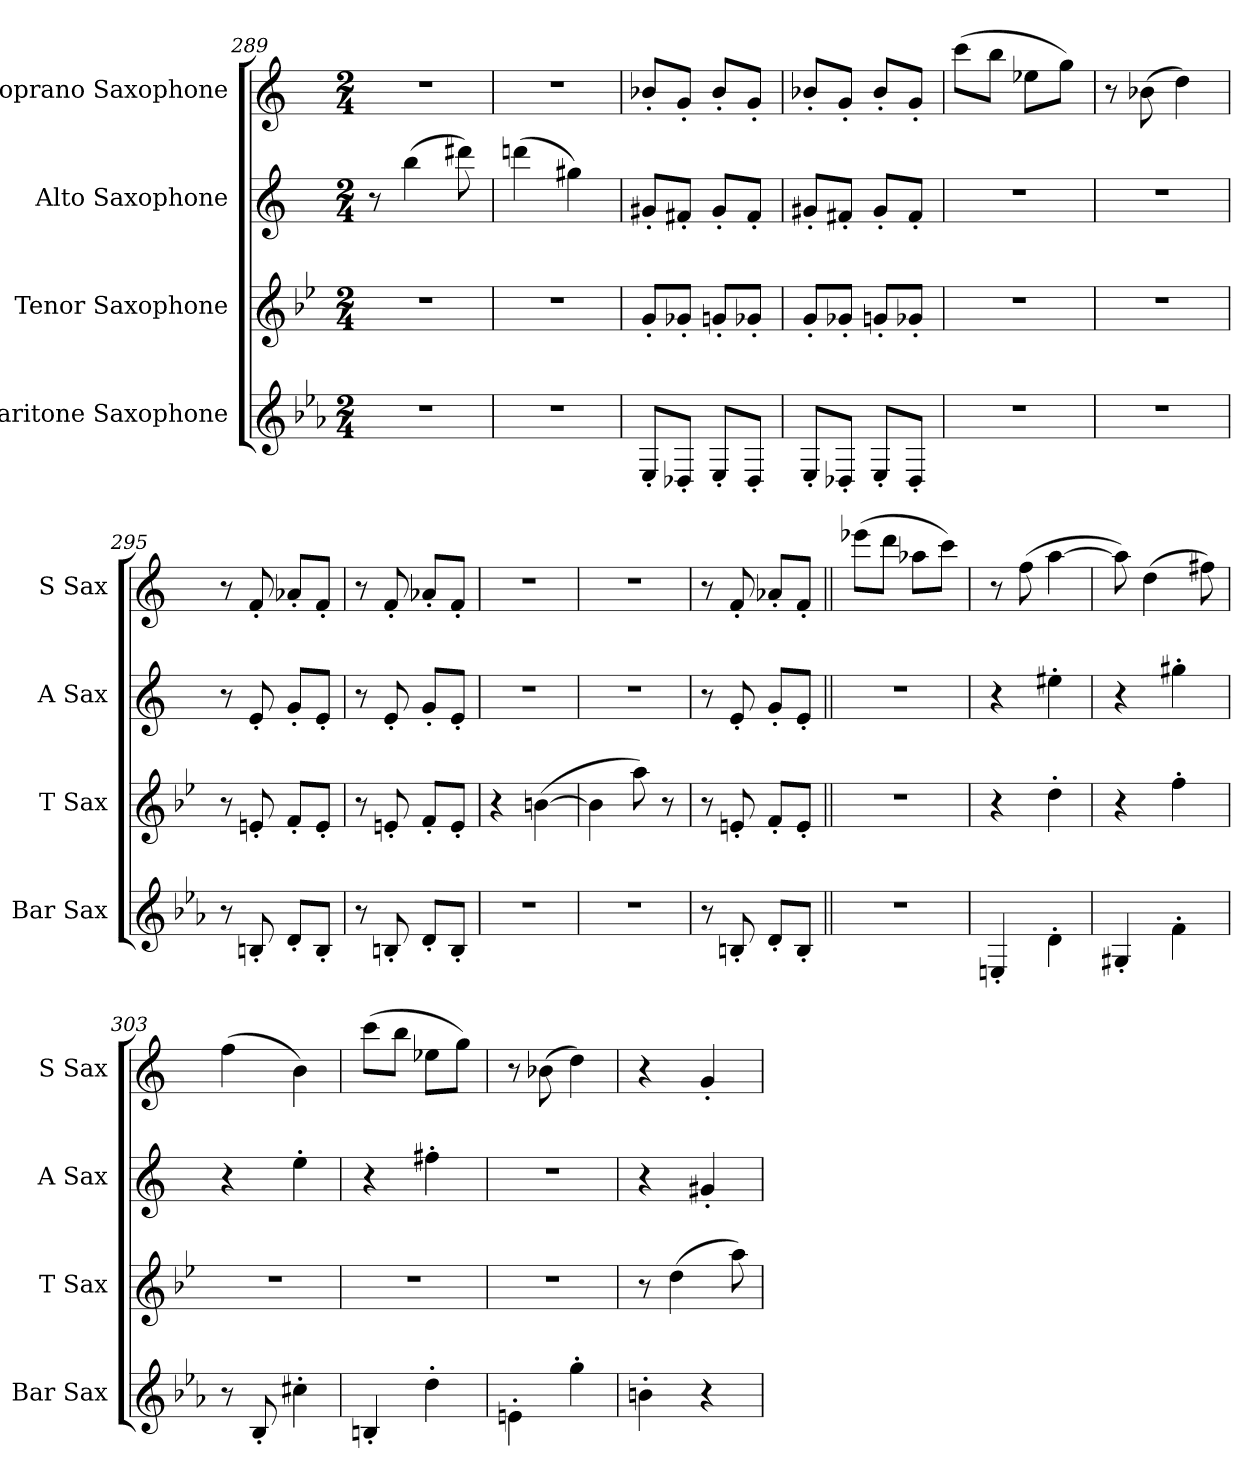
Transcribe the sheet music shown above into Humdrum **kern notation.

**kern	**kern	**kern	**kern
*part4	*part3	*part2	*part1
*staff4	*staff3	*staff2	*staff1
*I"Baritone Saxophone	*I"Tenor Saxophone	*I"Alto Saxophone	*I"Soprano Saxophone
*I'Bar Sax	*I'T Sax	*I'A Sax	*I'S Sax
*clefG2	*clefG2	*clefG2	*clefG2
*ITrd12c21	*ITrd8c14	*ITrd5c9	*ITrd1c2
*k[b-e-a-]	*k[b-e-]	*k[b-e-a-]	*k[b-e-]
*M2/4	*M2/4	*M2/4	*M2/4
*MM120	*MM120	*MM120	*MM120
=289	=289	=289	=289
2r	2r	8r	2r
.	.	(4dd\	.
.	.	8ff#X\)	.
=290	=290	=290	=290
2r	2r	(4ffn\	2r
.	.	4bn\)	.
=291	=291	=291	=291
*	*	*	*MM155
8EE-'/L	8G'/L	8Bn'/L	8a-X'/L
8DD-X'/J	8G-X'/J	8An'/J	8f'/J
8EE-'/L	8Gn'/L	8B'/L	8a-'/L
8DD-'/J	8G-X'/J	8A'/J	8f'/J
=292	=292	=292	=292
8EE-'/L	8G'/L	8Bn'/L	8a-X'/L
8DD-X'/J	8G-X'/J	8An'/J	8f'/J
8EE-'/L	8Gn'/L	8B'/L	8a-'/L
8DD-'/J	8G-X'/J	8A'/J	8f'/J
=293	=293	=293	=293
*	*	*	*MM110
2r	2r	2r	(8bb-\L
.	.	.	8aa\J
.	.	.	8dd-X\L
.	.	.	8ff\J)
=294	=294	=294	=294
2r	2r	2r	8r
.	.	.	(8a-X\
.	.	.	4cc\)
!!LO:PB:g=z
=295	=295	=295	=295
*	*	*	*MM140
8r	8r	8r	8r
8BBn'/	8En'/	8G'/	8e-'/
8D'/L	8F'/L	8B-'/L	8g-X'/L
8BB'/J	8E'/J	8G'/J	8e-'/J
=296	=296	=296	=296
*	*	*	*MM130
8r	8r	8r	8r
8BBn'/	8En'/	8G'/	8e-'/
8D'/L	8F'/L	8B-'/L	8g-X'/L
8BB'/J	8E'/J	8G'/J	8e-'/J
=297	=297	=297	=297
2r	4r	2r	2r
.	(>[4Bn\	.	.
=298	=298	=298	=298
2r	4B\]	2r	2r
.	8a\)	.	.
.	8r	.	.
=299	=299	=299	=299
*	*	*	*MM120
8r	8r	8r	8r
8BBn'/	8En'/	8G'/	8e-'/
8D'/L	8F'/L	8B-'/L	8g-X'/L
8BB'/J	8E'/J	8G'/J	8e-'/J
=300||	=300||	=300||	=300||
!!LO:REH:place=s1:a:B:fs=14:t=27
*	*	*	*MM100
2r	2r	2r	(8ddd-X\L
.	.	.	8ccc\J
.	.	.	8gg-X\L
.	.	.	8bb-\J)
=301	=301	=301	=301
4EEn'/	4r	4r	8r
.	.	.	(8ee-\
4D'\	4d'\	4g#X'\	[4gg\
=302	=302	=302	=302
4GG#X'/	4r	4r	8gg\])
.	.	.	(4cc\
4F'\	4f'\	4bn'\	.
.	.	.	8een\)
!!LO:LB:g=z
=303	=303	=303	=303
8r	2r	4r	(4ee-\
8BB-'/	.	.	.
4c#X'\	.	4g'\	4a\)
=304	=304	=304	=304
4BBn'/	2r	4r	(8bb-\L
.	.	.	8aa\J
4d'\	.	4an'\	8dd-X\L
.	.	.	8ff\J)
=305	=305	=305	=305
4En'\	2r	2r	8r
.	.	.	(8a-X\
4g'\	.	.	4cc\)
=306	=306	=306	=306
4Bn'\	8r	4r	4r
.	(4d\	.	.
4r	.	4Bn'/	4f'/
.	8a\)	.	.
=	=	=	=
*-	*-	*-	*-
